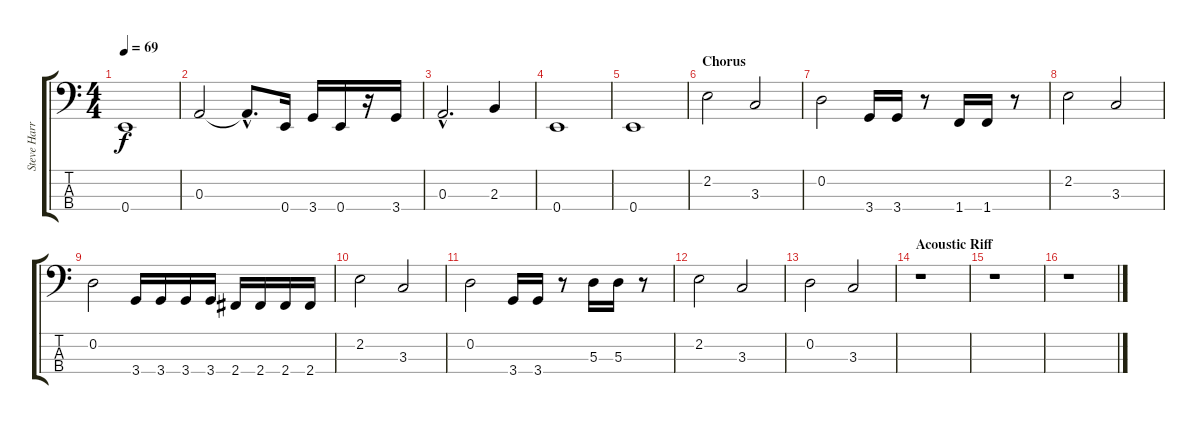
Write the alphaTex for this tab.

\track ("Steve Harris" "Steve Harr") {instrument fretlessbass}
\staff {score tabs}
\tuning (G2 D2 A1 E1) {hide}
\ts (4 4)
\tempo 69
\clef f4
\ks c
0.4.1{dy f} |
0.3.2 0.3{hac t}.8{d} 0.4.16 3.4.16 0.4.16 r.16 3.4.16 |
0.3{hac}.2{d} 2.3.4 |
0.4.1 |
0.4.1 |
\section ("" "Chorus")
2.2.2 3.3.2 |
0.2.2 3.4.16 3.4.16 r.8 1.4.16 1.4.16 r.8 |
2.2.2 3.3.2 |
0.2.2 3.4.16 3.4.16 3.4.16 3.4.16 2.4.16 2.4.16 2.4.16 2.4.16 |
2.2.2 3.3.2 |
0.2.2 3.4.16 3.4.16 r.8 5.3.16 5.3.16 r.8 |
2.2.2 3.3.2 |
0.2.2 3.3.2 |
\section ("" "Acoustic Riff")
r.1 |
r.1 |
r.1
